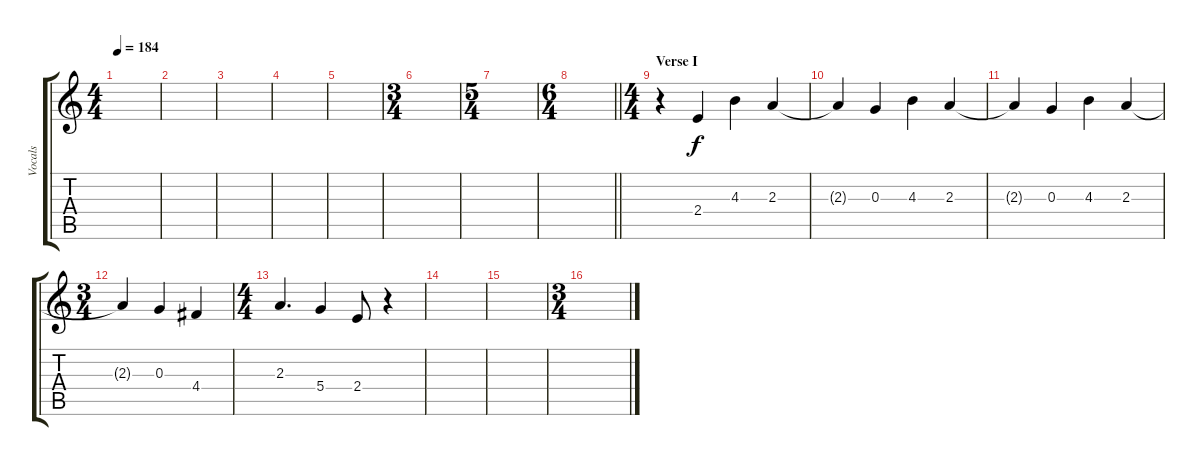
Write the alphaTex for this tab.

\track ("Vocals" "Vocals") {instrument acousticguitarsteel}
\staff {score tabs}
\tuning (E4 B3 G3 D3 A2 E2) {hide}
\ts (4 4)
\tempo 184
\clef g2
\ks c
|
|
|
|
|
\ts (3 4)
|
\ts (5 4)
|
\ts (6 4)
\barLineRight lightlight
|
\ts (4 4)
\section ("" "Verse I")
r.4 2.4.4 4.3.4 2.3.4 |
2.3{t}.4 0.3.4 4.3.4 2.3.4 |
2.3{t}.4 0.3.4 4.3.4 2.3.4 |
\ts (3 4)
2.3{t}.4 0.3.4 4.4.4 |
\ts (4 4)
2.3.4{d} 5.4.4 2.4.8 r.4 |
|
|
\ts (3 4)
